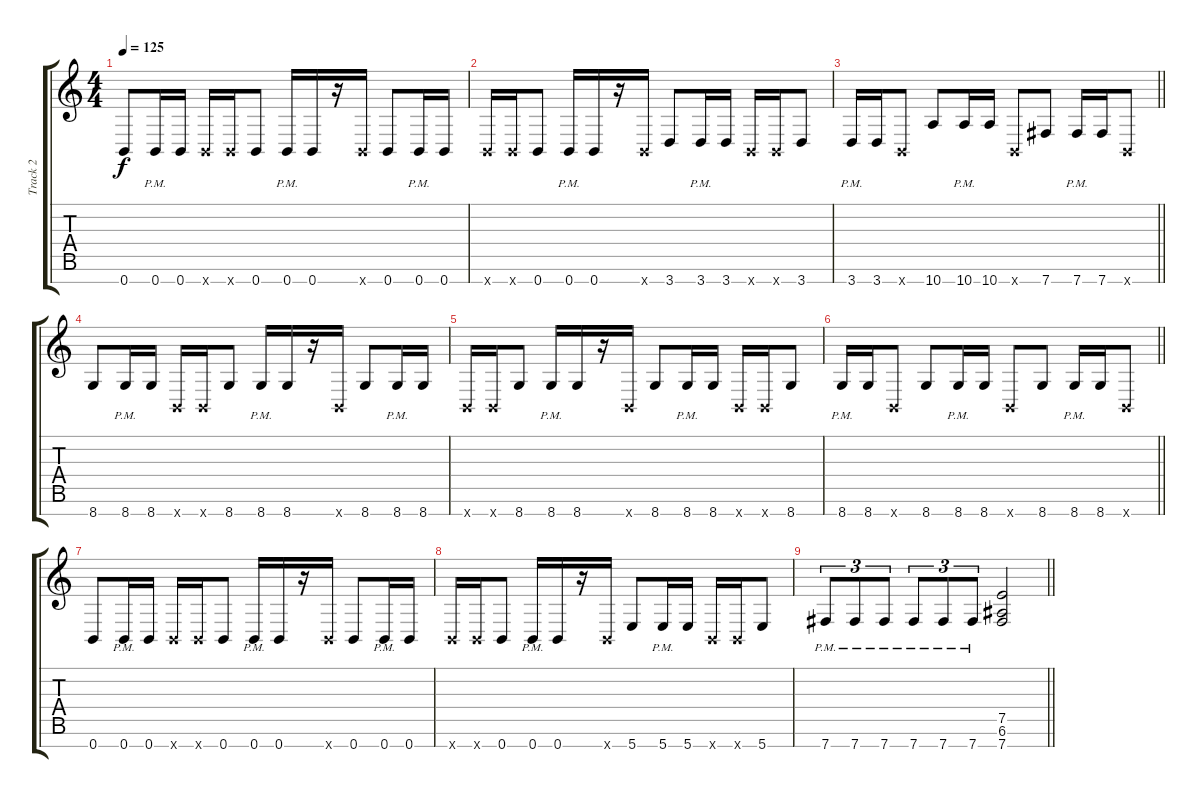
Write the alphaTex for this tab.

\track ("Track 2" "Track 2") {instrument acousticguitarsteel}
\staff {score tabs}
\tuning (E4 B3 G3 D3 A2 E2 B1) {hide}
\ts (4 4)
\tempo 125
\clef g2
\ks c
0.7.8{dy f} 0.7{pm}.16 0.7.16 0.7{x}.16 0.7{x}.16 0.7.8 0.7{pm}.16 0.7.16 r.16 0.7{x}.16 0.7.8 0.7{pm}.16 0.7.16 |
0.7{x}.16 0.7{x}.16 0.7.8 0.7{pm}.16 0.7.16 r.16 0.7{x}.16 3.7.8 3.7{pm}.16 3.7.16 0.7{x}.16 0.7{x}.16 3.7.8 |
\barLineRight lightlight
3.7{pm}.16 3.7.16 0.7{x}.8 10.7.8 10.7{pm}.16 10.7.16 0.7{x}.8 7.7.8 7.7{pm}.16 7.7.16 0.7{x}.8 |
8.7.8 8.7{pm}.16 8.7.16 0.7{x}.16 0.7{x}.16 8.7.8 8.7{pm}.16 8.7.16 r.16 0.7{x}.16 8.7.8 8.7{pm}.16 8.7.16 |
0.7{x}.16 0.7{x}.16 8.7.8 8.7{pm}.16 8.7.16 r.16 0.7{x}.16 8.7.8 8.7{pm}.16 8.7.16 0.7{x}.16 0.7{x}.16 8.7.8 |
\barLineRight lightlight
8.7{pm}.16 8.7.16 0.7{x}.8 8.7.8 8.7{pm}.16 8.7.16 0.7{x}.8 8.7.8 8.7{pm}.16 8.7.16 0.7{x}.8 |
0.7.8 0.7{pm}.16 0.7.16 0.7{x}.16 0.7{x}.16 0.7.8 0.7{pm}.16 0.7.16 r.16 0.7{x}.16 0.7.8 0.7{pm}.16 0.7.16 |
0.7{x}.16 0.7{x}.16 0.7.8 0.7{pm}.16 0.7.16 r.16 0.7{x}.16 5.7.8 5.7{pm}.16 5.7.16 0.7{x}.16 0.7{x}.16 5.7.8 |
\barLineRight lightlight
7.7{pm}.8{tu (3 2)} 7.7{pm}.8{tu (3 2)} 7.7{pm}.8{tu (3 2)} 7.7{pm}.8{tu (3 2)} 7.7{pm}.8{tu (3 2)} 7.7{pm}.8{tu (3 2)} (7.5 6.6 7.7).2
